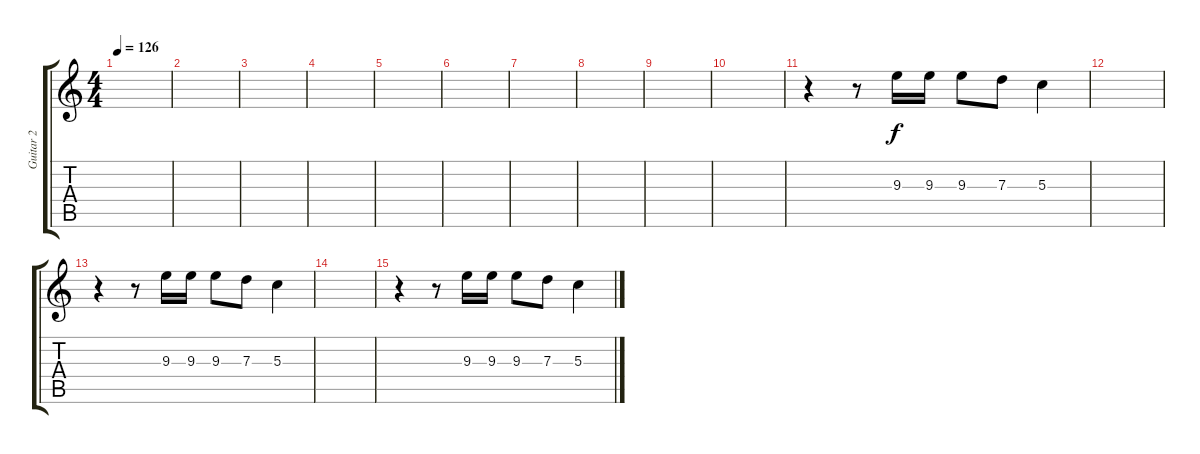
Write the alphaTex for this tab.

\track ("Guitar 2" "Guitar 2") {instrument acousticguitarnylon}
\staff {score tabs}
\tuning (E4 B3 G3 D3 A2 E2) {hide}
\ts (4 4)
\tempo 126
\clef g2
\ks c
|
|
|
|
|
|
|
|
|
|
r.4 r.8 9.3.16 9.3.16 9.3.8 7.3.8 5.3.4 |
|
r.4 r.8 9.3.16 9.3.16 9.3.8 7.3.8 5.3.4 |
|
r.4 r.8 9.3.16 9.3.16 9.3.8 7.3.8 5.3.4
